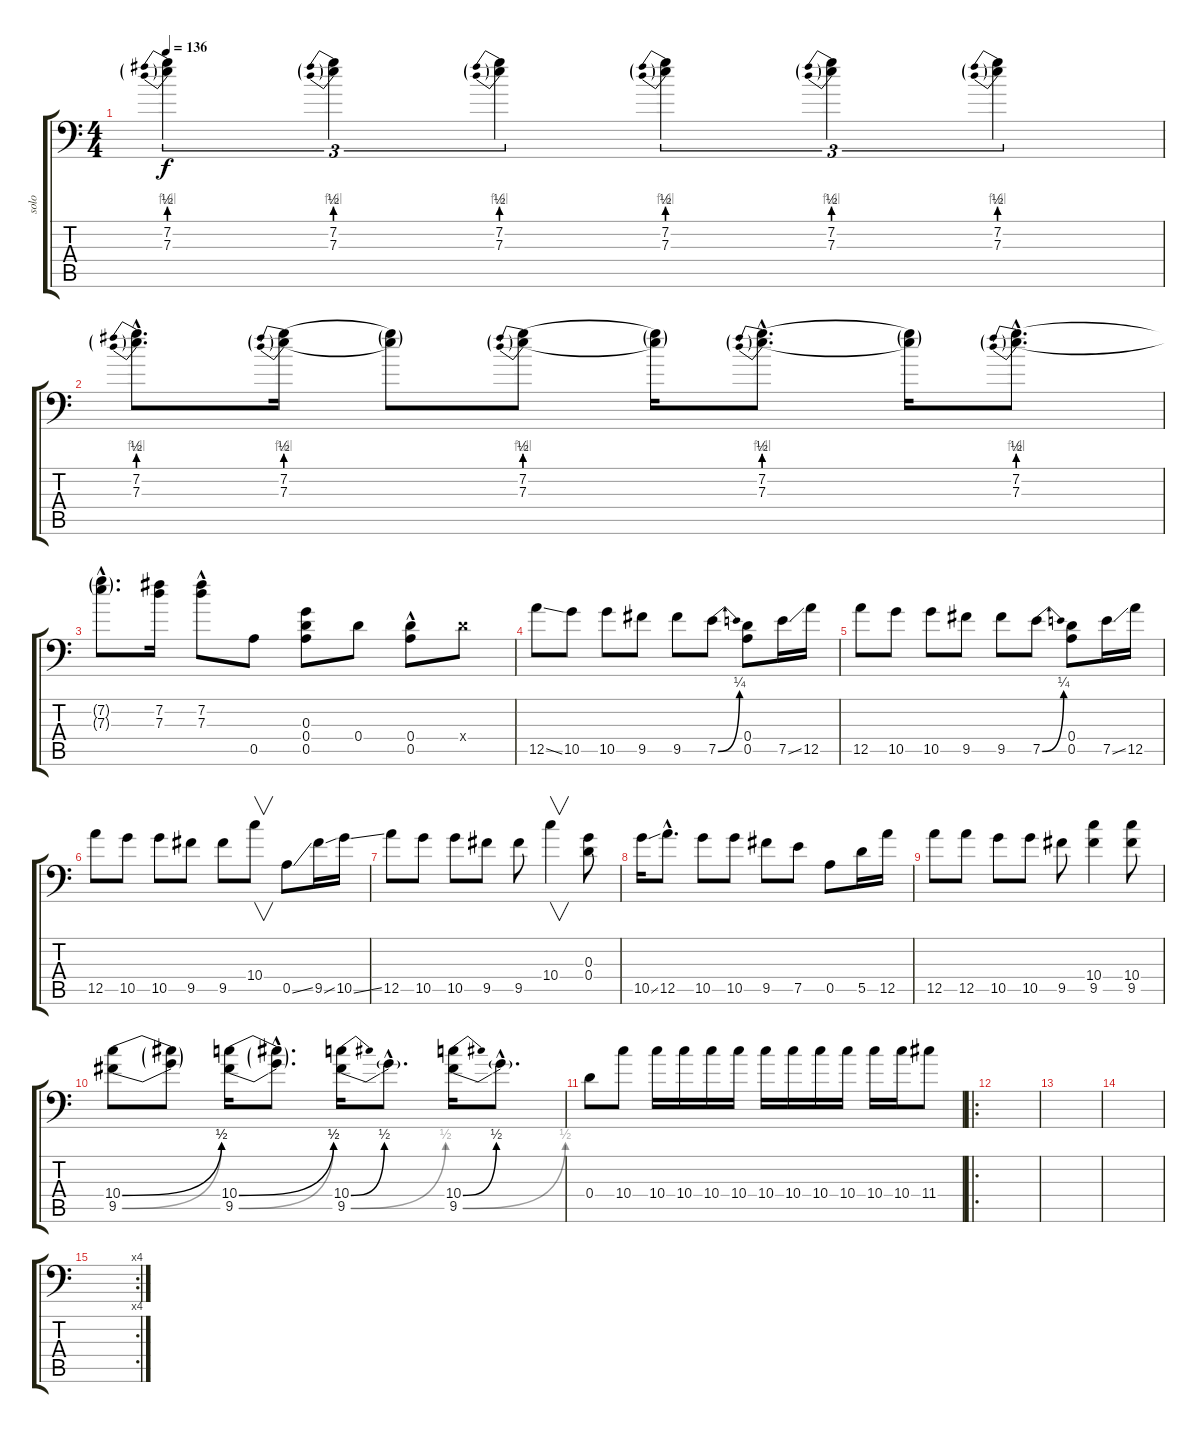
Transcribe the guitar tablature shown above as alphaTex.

\track ("solo" "solo") {instrument overdrivenguitar}
\staff {score tabs}
\tuning (E4 B3 G3 D3 A2 A1) {hide}
\ts (4 4)
\tempo 136
\clef f4
\ks c
(7.2{be (prebend 0 2 60 2)} 7.3{be (prebend 0 4 60 4)}).4{tu (3 2) dy f} (7.2{be (prebend 0 2 60 2)} 7.3{be (prebend 0 4 60 4)}).4{tu (3 2)} (7.2{be (prebend 0 2 60 2)} 7.3{be (prebend 0 4 60 4)}).4{tu (3 2)} (7.2{be (prebend 0 2 60 2)} 7.3{be (prebend 0 4 60 4)}).4{tu (3 2)} (7.2{be (prebend 0 2 60 2)} 7.3{be (prebend 0 4 60 4)}).4{tu (3 2)} (7.2{be (prebend 0 2 60 2)} 7.3{be (prebend 0 4 60 4)}).4{tu (3 2)} |
(7.2{be (prebend 0 2 60 2) hac} 7.3{be (prebend 0 4 60 4) hac}).8{d} (7.2{be (prebend 0 2 60 2)} 7.3{be (prebend 0 4 60 4)}).16 (7.2{t} 7.3{t}).8 (7.2{be (prebend 0 2 60 2)} 7.3{be (prebend 0 4 60 4)}).8 (7.2{t} 7.3{t}).16 (7.2{be (prebend 0 2 60 2) hac} 7.3{be (prebend 0 4 60 4) hac}).8{d} (7.2{t} 7.3{t}).16 (7.2{be (prebend 0 2 60 2) hac} 7.3{be (prebend 0 4 60 4) hac}).8{d} |
(7.2{hac t} 7.3{hac t}).8{d} (7.2 7.3).16 (7.2{hac} 7.3{hac}).8 0.5.8 (0.3 0.4 0.5).8 0.4.8 (0.4{hac} 0.5{hac}).8 0.4{x}.8 |
12.5{ss}.8 10.5.8 10.5.8 9.5.8 9.5.8 7.5{be (bend 0 0 60 1)}.8 (0.4 0.5).8 7.5{ss}.16 12.5.16 |
12.5.8 10.5.8 10.5.8 9.5.8 9.5.8 7.5{be (bend 0 0 60 1)}.8 (0.4 0.5).8 7.5{ss}.16 12.5.16 |
12.5.8 10.5.8 10.5.8 9.5.8 9.5.8 10.4.8{v} 0.5{ss}.8 9.5{ss}.16 10.5{ss}.16 |
12.5.8 10.5.8 10.5.8 9.5.8 9.5.8 10.4.4{v} (0.3 0.4).8 |
10.5{ss}.16 12.5{hac}.8{d} 10.5.8 10.5.8 9.5.8 7.5.8 0.5.8 5.5.16 12.5.16 |
12.5.8 12.5.8 10.5.8 10.5.8 9.5.8 (10.4 9.5).4 (10.4 9.5).8 |
(10.4{be (bend 0 0 60 2)} 9.5{be (bend 0 0 60 2)}).8 (10.4{t} 9.5{t}).8 (10.4{be (bend 0 0 60 2)} 9.5{be (bend 0 0 60 2)}).16 (10.4{hac t} 9.5{hac t}).8{d} (10.4{be (bend 0 0 60 2)} 9.5{be (bend 0 0 60 2)}).16 9.5{hac t}.8{d} (10.4{be (bend 0 0 60 2)} 9.5{be (bend 0 0 60 2)}).16 9.5{hac t}.8{d} |
0.4.8 10.4.8 10.4.16 10.4.16 10.4.16 10.4.16 10.4.16 10.4.16 10.4.16 10.4.16 10.4.16 10.4.16 11.4.8 |
\ro
|
|
|
\rc 4
